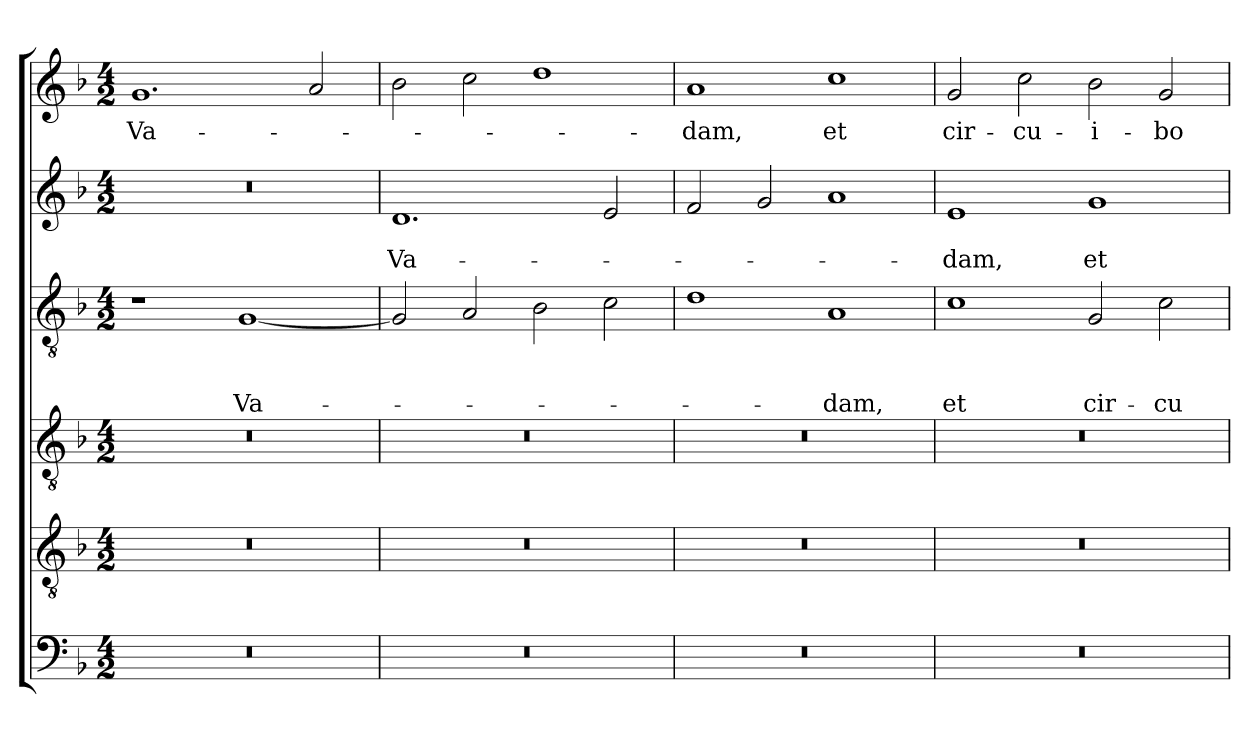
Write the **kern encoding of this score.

**kern	**kern	**kern	**kern	**text	**text	**text	**kern	**text	**text	**kern	**text
*part6	*part5	*part4	*part3	*part3	*part3	*part3	*part2	*part2	*part2	*part1	*part1
*staff6	*staff5	*staff4	*staff3	*staff3	*staff3	*staff3	*staff2	*staff2	*staff2	*staff1	*staff1
*clefF4	*clefGv2	*clefGv2	*clefGv2	*	*	*	*clefG2	*	*	*clefG2	*
*k[b-]	*k[b-]	*k[b-]	*k[b-]	*	*	*	*k[b-]	*	*	*k[b-]	*
*F:	*F:	*F:	*F:	*	*	*	*F:	*	*	*F:	*
*M4/2	*M4/2	*M4/2	*M4/2	*	*	*	*M4/2	*	*	*M4/2	*
=1	=1	=1	=1	=1	=1	=1	=1	=1	=1	=1	=1
!	!	!	!	!	!	!	!	!	!	!	!LO:LY:b
0r	0r	0r	1r	.	.	.	0r	.	.	1.g	Va-
!	!	!	!	!	!	!LO:LY:b	!	!	!	!	!
.	.	.	[1G	.	.	Va-	.	.	.	.	.
.	.	.	.	.	.	.	.	.	.	2a/	.
=2	=2	=2	=2	=2	=2	=2	=2	=2	=2	=2	=2
!	!	!	!	!	!	!	!	!	!LO:LY:b	!	!
0r	0r	0r	2G/]	.	.	.	1.d	.	Va-	2b-\	.
.	.	.	2A/	.	.	.	.	.	.	2cc\	.
.	.	.	2B-\	.	.	.	.	.	.	1dd	.
.	.	.	2c\	.	.	.	2e/	.	.	.	.
=3	=3	=3	=3	=3	=3	=3	=3	=3	=3	=3	=3
!	!	!	!	!	!	!	!	!	!	!	!LO:LY:b
0r	0r	0r	1d	.	.	.	2f/	.	.	1a	-dam,
.	.	.	.	.	.	.	2g/	.	.	.	.
!	!	!	!	!	!	!LO:LY:b	!	!	!	!	!LO:LY:b
.	.	.	1A	.	.	-dam,	1a	.	.	1cc	et
=4	=4	=4	=4	=4	=4	=4	=4	=4	=4	=4	=4
!	!	!	!	!	!	!LO:LY:b	!	!	!LO:LY:b	!	!LO:LY:b
0r	0r	0r	1c	.	.	et	1e	.	-dam,	2g/	cir-
!	!	!	!	!	!	!	!	!	!	!	!LO:LY:b
.	.	.	.	.	.	.	.	.	.	2cc\	-cu-
!	!	!	!	!	!	!LO:LY:b	!	!	!LO:LY:b	!	!LO:LY:b
.	.	.	2G/	.	.	cir-	1g	.	et	2b-\	-i-
!	!	!	!	!	!	!LO:LY:b	!	!	!	!	!LO:LY:b
.	.	.	2c\	.	.	-cu-	.	.	.	2g/	-bo
=	=	=	=	=	=	=	=	=	=	=	=
*-	*-	*-	*-	*-	*-	*-	*-	*-	*-	*-	*-
